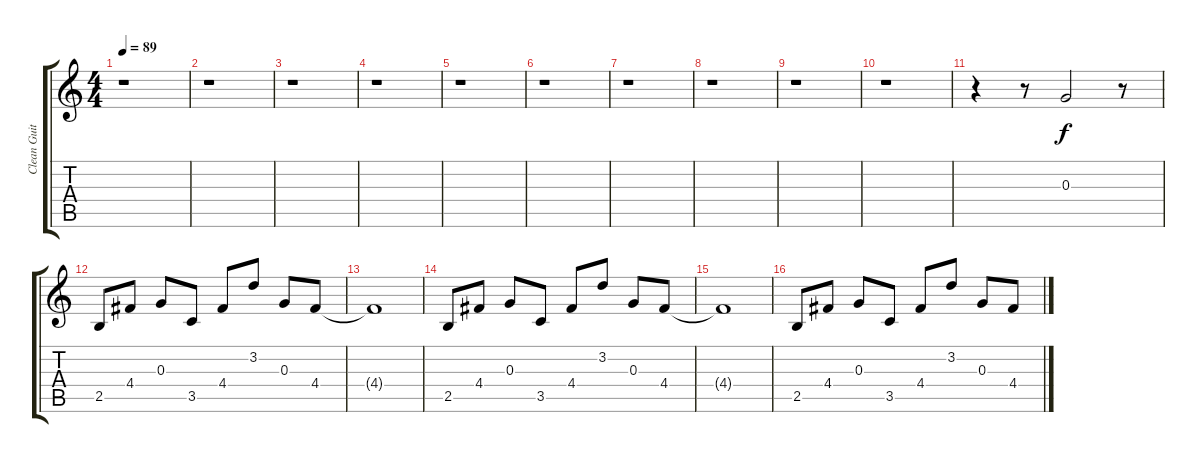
\track ("Clean Guitar" "Clean Guit") {instrument electricguitarclean}
\staff {score tabs}
\tuning (E4 B3 G3 D3 A2 E2) {hide}
\ts (4 4)
\tempo 89
\clef g2
\ks c
r.1{dy f} |
r.1 |
r.1 |
r.1 |
r.1 |
r.1 |
r.1 |
r.1 |
r.1 |
r.1 |
r.4 r.8 0.3.2 r.8 |
2.5.8 4.4.8 0.3.8 3.5.8 4.4.8 3.2.8 0.3.8 4.4.8 |
4.4{t}.1 |
2.5.8 4.4.8 0.3.8 3.5.8 4.4.8 3.2.8 0.3.8 4.4.8 |
4.4{t}.1 |
2.5.8 4.4.8 0.3.8 3.5.8 4.4.8 3.2.8 0.3.8 4.4.8
